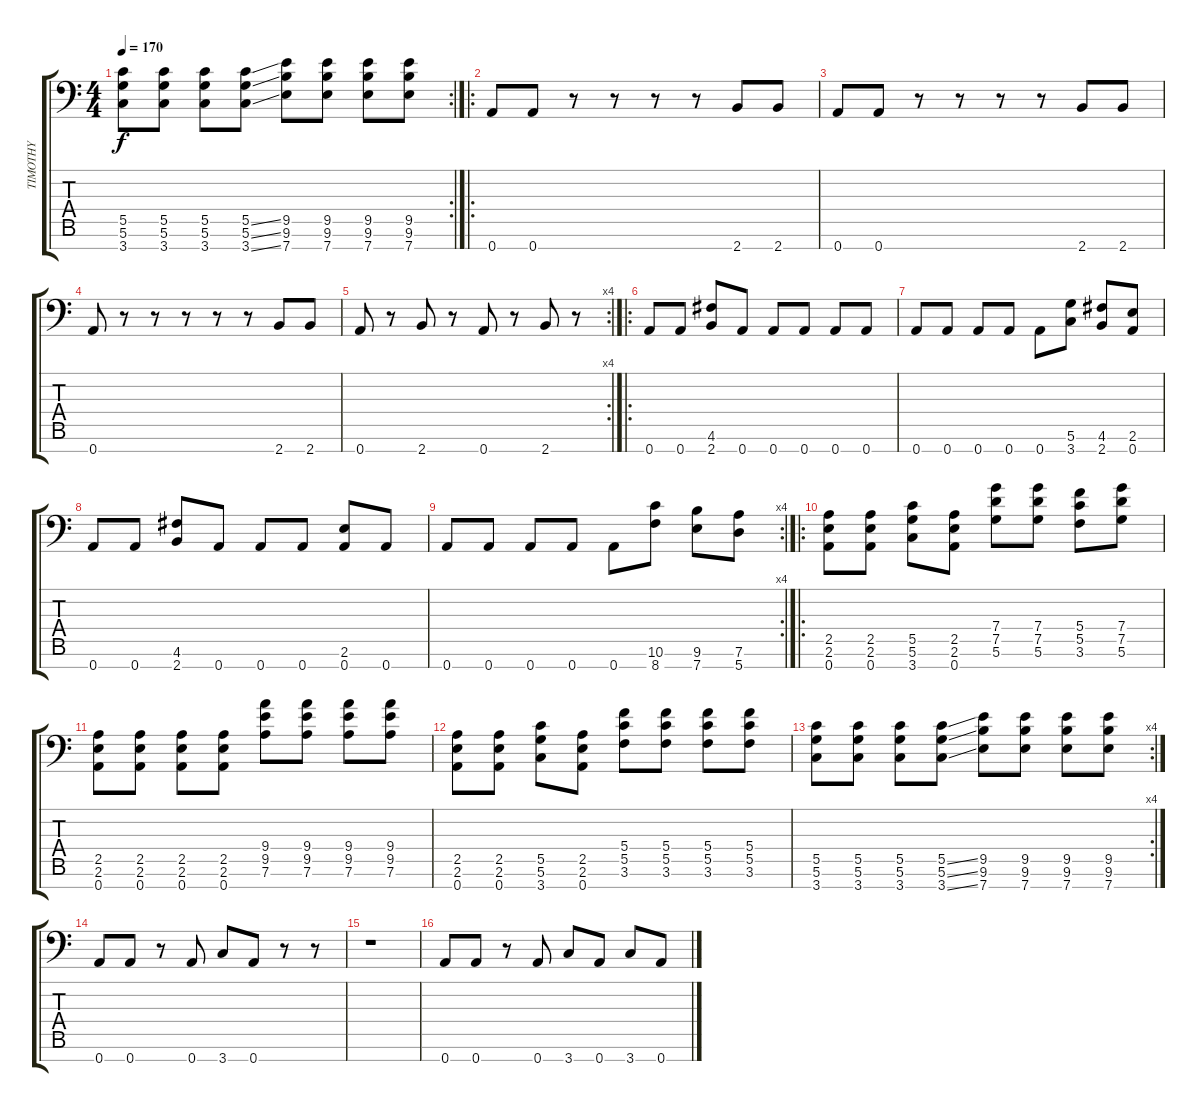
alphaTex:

\track ("TIMOTHY" "TIMOTHY") {instrument distortionguitar}
\staff {score tabs}
\tuning (D4 A3 F3 C3 G2 D2 A1) {hide}
\rc 2
\ts (4 4)
\tempo 170
\clef f4
\ks c
(5.5 5.6 3.7).8{dy f} (5.5 5.6 3.7).8 (5.5 5.6 3.7).8 (5.5{ss} 5.6{ss} 3.7{ss}).8 (9.5 9.6 7.7).8 (9.5 9.6 7.7).8 (9.5 9.6 7.7).8 (9.5 9.6 7.7).8 |
\ro
0.7.8{instrument distortionguitar} 0.7.8 r.8 r.8 r.8 r.8 2.7.8 2.7.8 |
0.7.8 0.7.8 r.8 r.8 r.8 r.8 2.7.8 2.7.8 |
0.7.8 r.8 r.8 r.8 r.8 r.8 2.7.8 2.7.8 |
\rc 4
0.7.8 r.8 2.7.8 r.8 0.7.8 r.8 2.7.8 r.8 |
\ro
0.7.8 0.7.8 (4.6 2.7).8 0.7.8 0.7.8 0.7.8 0.7.8 0.7.8 |
0.7.8 0.7.8 0.7.8 0.7.8 0.7.8 (5.6 3.7).8 (4.6 2.7).8 (2.6 0.7).8 |
0.7.8 0.7.8 (4.6 2.7).8 0.7.8 0.7.8 0.7.8 (2.6 0.7).8 0.7.8 |
\rc 4
0.7.8 0.7.8 0.7.8 0.7.8 0.7.8 (10.6 8.7).8 (9.6 7.7).8 (7.6 5.7).8 |
\ro
(2.5 2.6 0.7).8{instrument distortionguitar} (2.5 2.6 0.7).8 (5.5 5.6 3.7).8 (2.5 2.6 0.7).8 (7.4 7.5 5.6).8 (7.4 7.5 5.6).8 (5.4 5.5 3.6).8 (7.4 7.5 5.6).8 |
(2.5 2.6 0.7).8 (2.5 2.6 0.7).8 (2.5 2.6 0.7).8 (2.5 2.6 0.7).8 (9.4 9.5 7.6).8 (9.4 9.5 7.6).8 (9.4 9.5 7.6).8 (9.4 9.5 7.6).8 |
(2.5 2.6 0.7).8 (2.5 2.6 0.7).8 (5.5 5.6 3.7).8 (2.5 2.6 0.7).8 (5.4 5.5 3.6).8 (5.4 5.5 3.6).8 (5.4 5.5 3.6).8 (5.4 5.5 3.6).8 |
\rc 4
(5.5 5.6 3.7).8 (5.5 5.6 3.7).8 (5.5 5.6 3.7).8 (5.5{ss} 5.6{ss} 3.7{ss}).8 (9.5 9.6 7.7).8 (9.5 9.6 7.7).8 (9.5 9.6 7.7).8 (9.5 9.6 7.7).8 |
0.7.8 0.7.8 r.8 0.7.8 3.7.8 0.7.8 r.8 r.8 |
r.1 |
0.7.8 0.7.8 r.8 0.7.8 3.7.8 0.7.8 3.7.8 0.7.8
